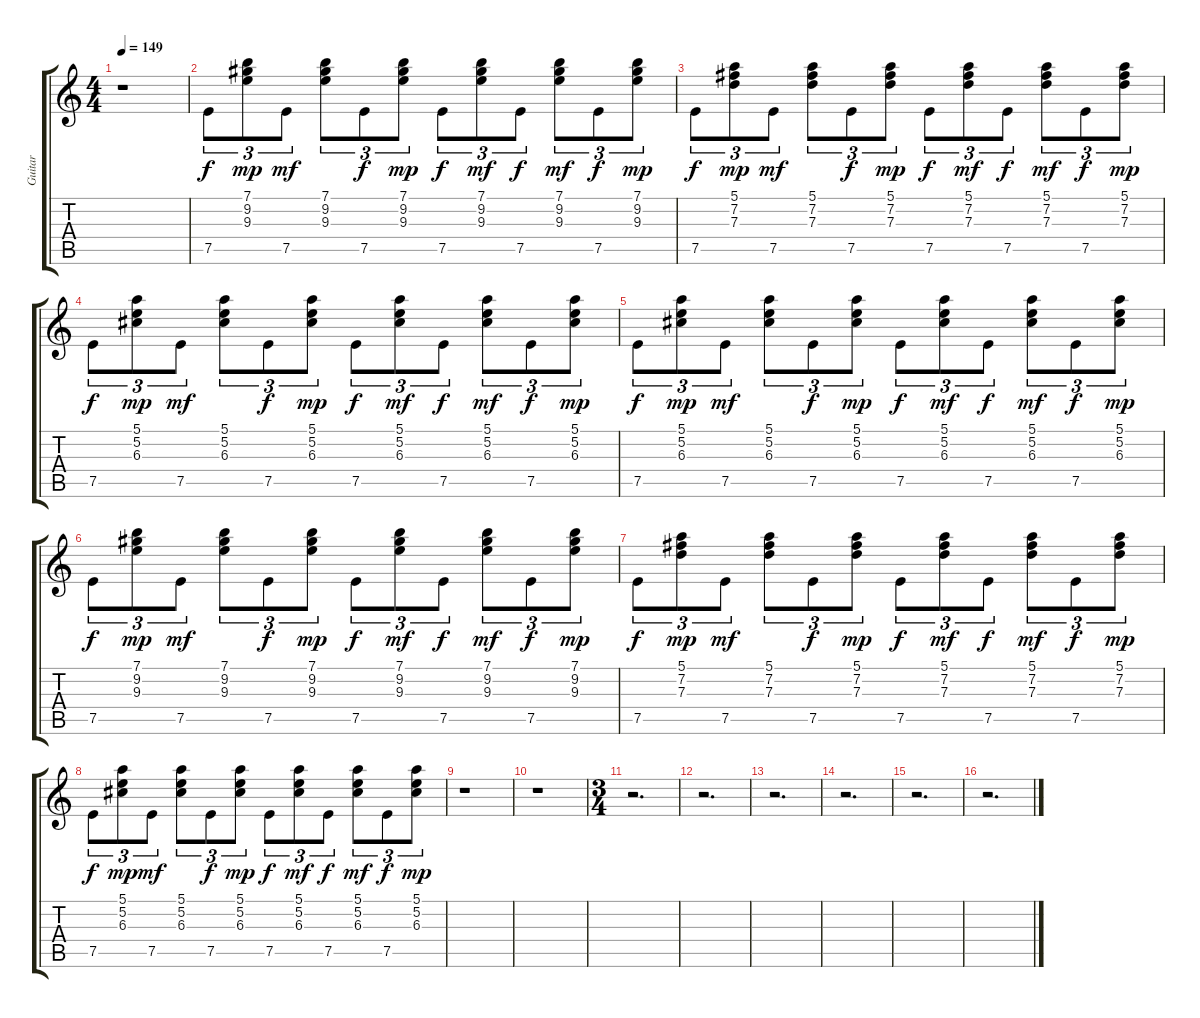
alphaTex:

\track ("Guitar" "Guitar") {instrument electricguitarclean}
\staff {score tabs}
\tuning (E4 B3 G3 D3 A2 E2) {hide}
\ts (4 4)
\tempo 149
\clef g2
\ks c
r.1{dy ff} |
7.5.8{tu (3 2) dy f instrument electricguitarmuted} (7.1 9.2 9.3).8{tu (3 2) dy mp} 7.5.8{tu (3 2) dy mf} (7.1 9.2 9.3).8{tu (3 2)} 7.5.8{tu (3 2) dy f} (7.1 9.2 9.3).8{tu (3 2) dy mp} 7.5.8{tu (3 2) dy f} (7.1 9.2 9.3).8{tu (3 2) dy mf} 7.5.8{tu (3 2) dy f} (7.1 9.2 9.3).8{tu (3 2) dy mf} 7.5.8{tu (3 2) dy f} (7.1 9.2 9.3).8{tu (3 2) dy mp} |
7.5.8{tu (3 2) dy f} (5.1 7.2 7.3).8{tu (3 2) dy mp} 7.5.8{tu (3 2) dy mf} (5.1 7.2 7.3).8{tu (3 2)} 7.5.8{tu (3 2) dy f} (5.1 7.2 7.3).8{tu (3 2) dy mp} 7.5.8{tu (3 2) dy f} (5.1 7.2 7.3).8{tu (3 2) dy mf} 7.5.8{tu (3 2) dy f} (5.1 7.2 7.3).8{tu (3 2) dy mf} 7.5.8{tu (3 2) dy f} (5.1 7.2 7.3).8{tu (3 2) dy mp} |
7.5.8{tu (3 2) dy f} (5.1 5.2 6.3).8{tu (3 2) dy mp} 7.5.8{tu (3 2) dy mf} (5.1 5.2 6.3).8{tu (3 2)} 7.5.8{tu (3 2) dy f} (5.1 5.2 6.3).8{tu (3 2) dy mp} 7.5.8{tu (3 2) dy f} (5.1 5.2 6.3).8{tu (3 2) dy mf} 7.5.8{tu (3 2) dy f} (5.1 5.2 6.3).8{tu (3 2) dy mf} 7.5.8{tu (3 2) dy f} (5.1 5.2 6.3).8{tu (3 2) dy mp} |
7.5.8{tu (3 2) dy f} (5.1 5.2 6.3).8{tu (3 2) dy mp} 7.5.8{tu (3 2) dy mf} (5.1 5.2 6.3).8{tu (3 2)} 7.5.8{tu (3 2) dy f} (5.1 5.2 6.3).8{tu (3 2) dy mp} 7.5.8{tu (3 2) dy f} (5.1 5.2 6.3).8{tu (3 2) dy mf} 7.5.8{tu (3 2) dy f} (5.1 5.2 6.3).8{tu (3 2) dy mf} 7.5.8{tu (3 2) dy f} (5.1 5.2 6.3).8{tu (3 2) dy mp} |
7.5.8{tu (3 2) dy f} (7.1 9.2 9.3).8{tu (3 2) dy mp} 7.5.8{tu (3 2) dy mf} (7.1 9.2 9.3).8{tu (3 2)} 7.5.8{tu (3 2) dy f} (7.1 9.2 9.3).8{tu (3 2) dy mp} 7.5.8{tu (3 2) dy f} (7.1 9.2 9.3).8{tu (3 2) dy mf} 7.5.8{tu (3 2) dy f} (7.1 9.2 9.3).8{tu (3 2) dy mf} 7.5.8{tu (3 2) dy f} (7.1 9.2 9.3).8{tu (3 2) dy mp} |
7.5.8{tu (3 2) dy f} (5.1 7.2 7.3).8{tu (3 2) dy mp} 7.5.8{tu (3 2) dy mf} (5.1 7.2 7.3).8{tu (3 2)} 7.5.8{tu (3 2) dy f} (5.1 7.2 7.3).8{tu (3 2) dy mp} 7.5.8{tu (3 2) dy f} (5.1 7.2 7.3).8{tu (3 2) dy mf} 7.5.8{tu (3 2) dy f} (5.1 7.2 7.3).8{tu (3 2) dy mf} 7.5.8{tu (3 2) dy f} (5.1 7.2 7.3).8{tu (3 2) dy mp} |
7.5.8{tu (3 2) dy f} (5.1 5.2 6.3).8{tu (3 2) dy mp} 7.5.8{tu (3 2) dy mf} (5.1 5.2 6.3).8{tu (3 2)} 7.5.8{tu (3 2) dy f} (5.1 5.2 6.3).8{tu (3 2) dy mp} 7.5.8{tu (3 2) dy f} (5.1 5.2 6.3).8{tu (3 2) dy mf} 7.5.8{tu (3 2) dy f} (5.1 5.2 6.3).8{tu (3 2) dy mf} 7.5.8{tu (3 2) dy f} (5.1 5.2 6.3).8{tu (3 2) dy mp} |
r.1 |
r.1 |
\ts (3 4)
r.2{d} |
r.2{d} |
r.2{d} |
r.2{d} |
r.2{d} |
r.2{d}
